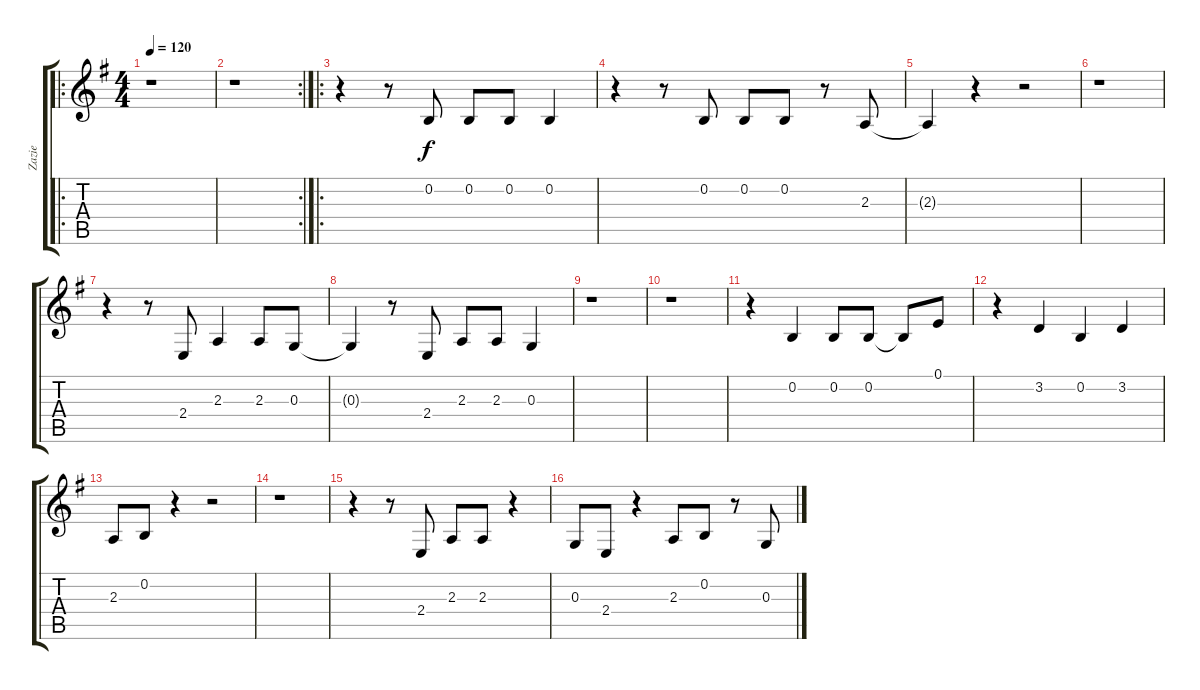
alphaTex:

\track ("Zazie" "Zazie") {instrument acousticgrandpiano}
\staff {score tabs}
\tuning (E4 B3 G3 D3 A2 E2) {hide}
\ro
\ts (4 4)
\tempo 120
\clef g2
\ks g
r.1{dy f instrument acousticgrandpiano} |
\rc 2
r.1 |
\ro
r.4 r.8 0.2.8 0.2.8 0.2.8 0.2.4 |
r.4 r.8 0.2.8 0.2.8 0.2.8 r.8 2.3.8 |
2.3{t}.4 r.4 r.2 |
r.1 |
r.4 r.8 2.4.8 2.3.4 2.3.8 0.3.8 |
0.3{t}.4 r.8 2.4.8 2.3.8 2.3.8 0.3.4 |
r.1 |
r.1 |
r.4 0.2.4 0.2.8 0.2.8 0.2{t}.8 0.1.8 |
r.4 3.2.4 0.2.4 3.2.4 |
2.3.8 0.2.8 r.4 r.2 |
r.1 |
r.4 r.8 2.4.8 2.3.8 2.3.8 r.4 |
0.3.8 2.4.8 r.4 2.3.8 0.2.8 r.8 0.3.8
